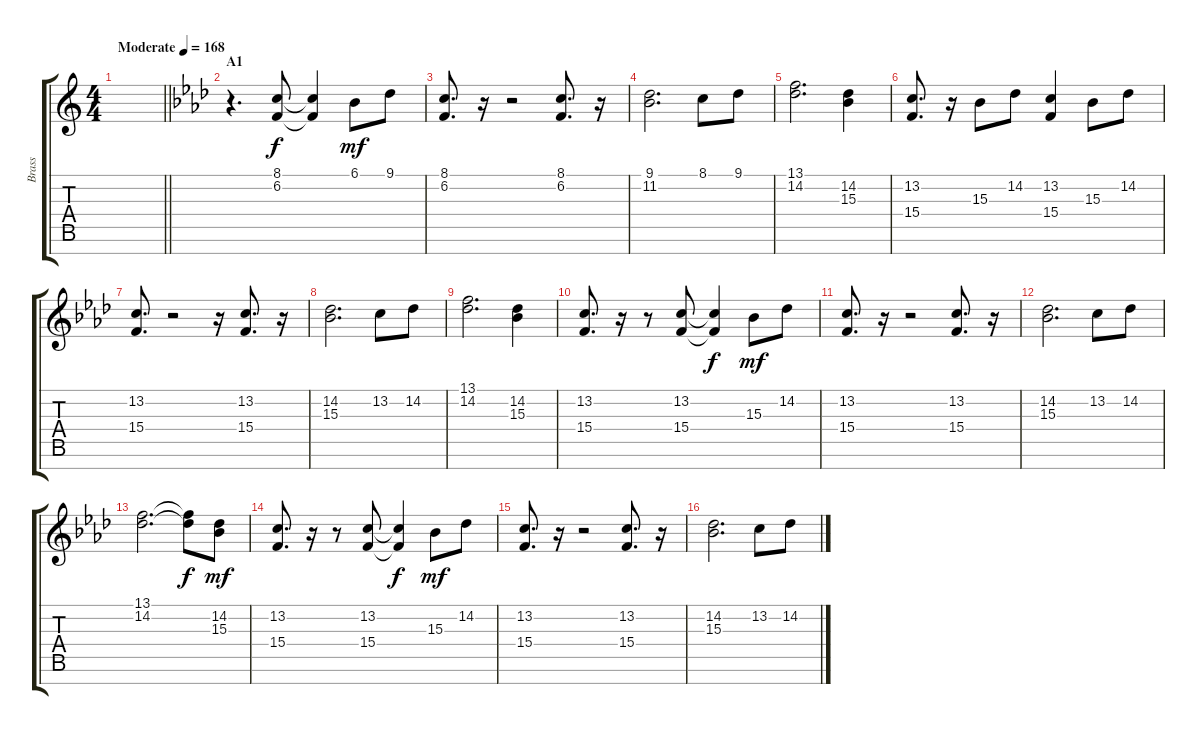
\track ("Brass" "Brass") {instrument brasssection}
\staff {score tabs}
\tuning (E4 B3 G3 D3 A2 E2 B1) {hide}
\ts (4 4)
\tempo (168 "Moderate")
\clef g2
\barLineRight lightlight
\ks c
|
\section ("" "A1")
\ks fminor
r.4{d} (8.1 6.2).8 (8.1{t} 6.2{t}).4{dy f} 6.1.8{dy mf} 9.1.8 |
(8.1 6.2).8{d} r.16 r.2 (8.1 6.2).8{d} r.16 |
(9.1 11.2).2{d} 8.1.8 9.1.8 |
(13.1 14.2).2{d} (14.2 15.3).4 |
(13.2 15.4).8{d} r.16 15.3.8 14.2.8 (13.2 15.4).4 15.3.8 14.2.8 |
(13.2 15.4).8{d} r.2 r.16 (13.2 15.4).8{d} r.16 |
(14.2 15.3).2{d} 13.2.8 14.2.8 |
(13.1 14.2).2{d} (14.2 15.3).4 |
(13.2 15.4).8{d} r.16 r.8 (13.2 15.4).8 (13.2{t} 15.4{t}).4{dy f} 15.3.8{dy mf} 14.2.8 |
(13.2 15.4).8{d} r.16 r.2 (13.2 15.4).8{d} r.16 |
(14.2 15.3).2{d} 13.2.8 14.2.8 |
(13.1 14.2).2{d} (13.1{t} 14.2{t}).8{dy f} (14.2 15.3).8{dy mf} |
(13.2 15.4).8{d} r.16 r.8 (13.2 15.4).8 (13.2{t} 15.4{t}).4{dy f} 15.3.8{dy mf} 14.2.8 |
(13.2 15.4).8{d} r.16 r.2 (13.2 15.4).8{d} r.16 |
(14.2 15.3).2{d} 13.2.8 14.2.8
